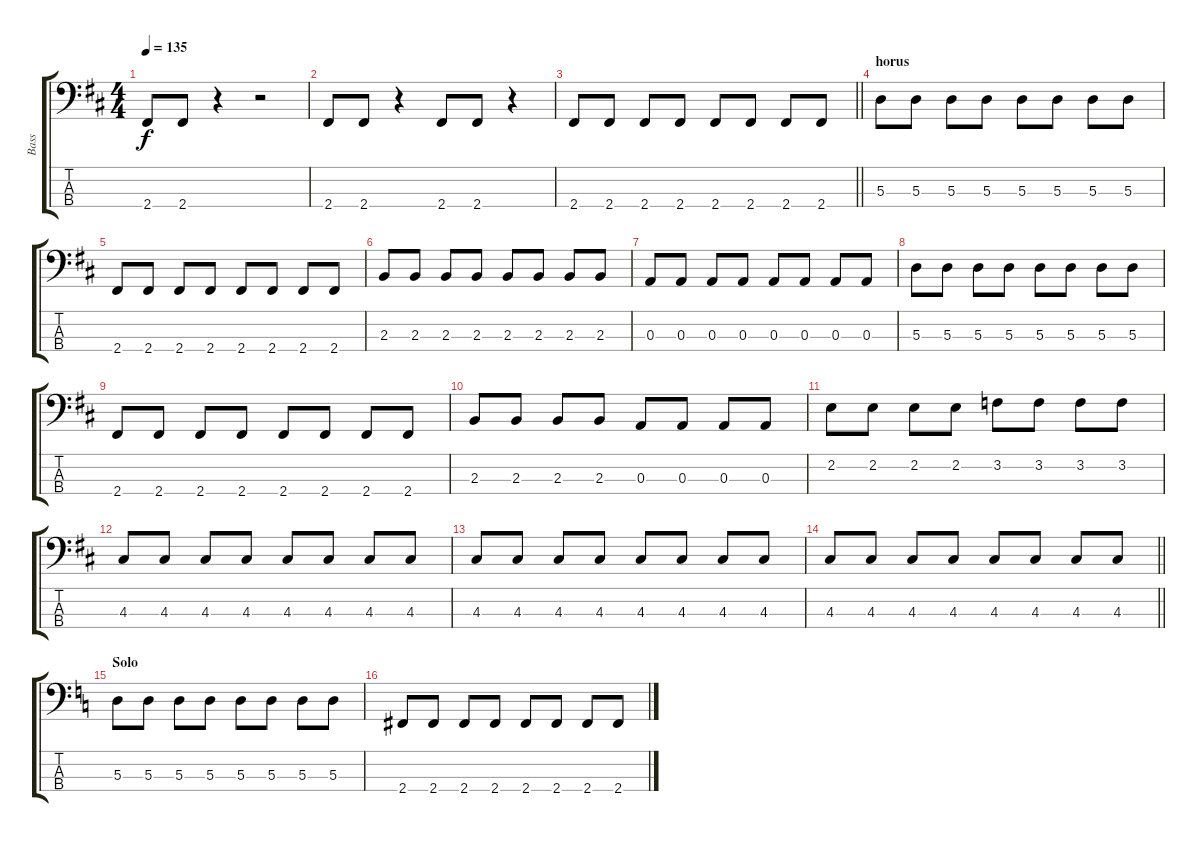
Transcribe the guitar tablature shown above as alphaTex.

\track ("Bass" "Bass") {instrument electricbasspick}
\staff {score tabs}
\tuning (G2 D2 A1 E1) {hide}
\ts (4 4)
\tempo 135
\clef f4
\ks d
2.4.8{dy f} 2.4.8 r.4 r.2 |
2.4.8 2.4.8 r.4 2.4.8 2.4.8 r.4 |
\barLineRight lightlight
2.4.8 2.4.8 2.4.8 2.4.8 2.4.8 2.4.8 2.4.8 2.4.8 |
\section ("" "horus")
5.3.8 5.3.8 5.3.8 5.3.8 5.3.8 5.3.8 5.3.8 5.3.8 |
2.4.8 2.4.8 2.4.8 2.4.8 2.4.8 2.4.8 2.4.8 2.4.8 |
2.3.8 2.3.8 2.3.8 2.3.8 2.3.8 2.3.8 2.3.8 2.3.8 |
0.3.8 0.3.8 0.3.8 0.3.8 0.3.8 0.3.8 0.3.8 0.3.8 |
5.3.8 5.3.8 5.3.8 5.3.8 5.3.8 5.3.8 5.3.8 5.3.8 |
2.4.8 2.4.8 2.4.8 2.4.8 2.4.8 2.4.8 2.4.8 2.4.8 |
2.3.8 2.3.8 2.3.8 2.3.8 0.3.8 0.3.8 0.3.8 0.3.8 |
2.2.8 2.2.8 2.2.8 2.2.8 3.2.8 3.2.8 3.2.8 3.2.8 |
4.3.8 4.3.8 4.3.8 4.3.8 4.3.8 4.3.8 4.3.8 4.3.8 |
4.3.8 4.3.8 4.3.8 4.3.8 4.3.8 4.3.8 4.3.8 4.3.8 |
\barLineRight lightlight
4.3.8 4.3.8 4.3.8 4.3.8 4.3.8 4.3.8 4.3.8 4.3.8 |
\section ("" "Solo")
\ks c
5.3.8 5.3.8 5.3.8 5.3.8 5.3.8 5.3.8 5.3.8 5.3.8 |
2.4.8 2.4.8 2.4.8 2.4.8 2.4.8 2.4.8 2.4.8 2.4.8
